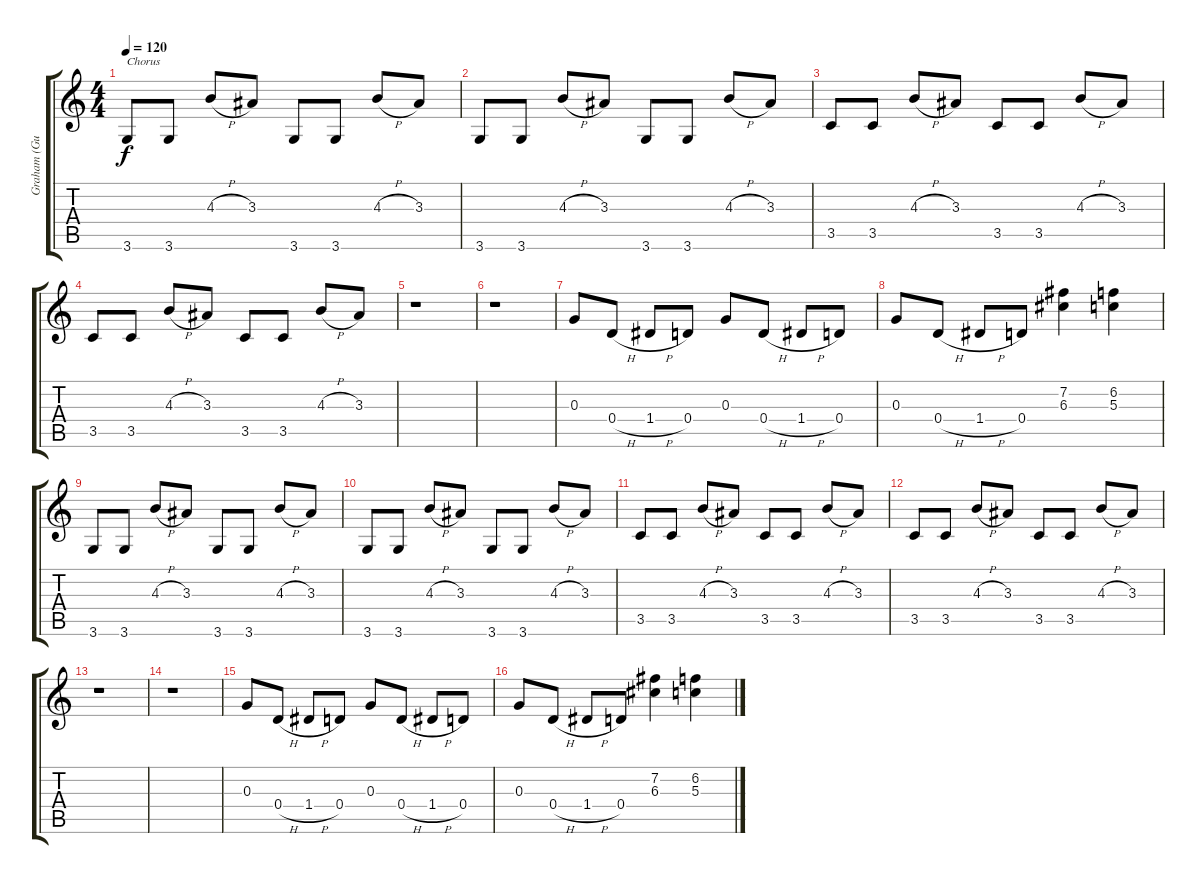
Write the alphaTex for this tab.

\track ("Graham (Guitar)" "Graham (Gu") {instrument distortionguitar}
\staff {score tabs}
\tuning (E4 B3 G3 D3 A2 E2) {hide}
\ts (4 4)
\tempo 120
\clef g2
\ks c
3.6.8{txt "Chorus" dy f} 3.6.8 4.3{h}.8 3.3.8 3.6.8 3.6.8 4.3{h}.8 3.3.8 |
3.6.8 3.6.8 4.3{h}.8 3.3.8 3.6.8 3.6.8 4.3{h}.8 3.3.8 |
3.5.8 3.5.8 4.3{h}.8 3.3.8 3.5.8 3.5.8 4.3{h}.8 3.3.8 |
3.5.8 3.5.8 4.3{h}.8 3.3.8 3.5.8 3.5.8 4.3{h}.8 3.3.8 |
r.1 |
r.1 |
0.3.8 0.4{h}.8 1.4{h}.8 0.4.8 0.3.8 0.4{h}.8 1.4{h}.8 0.4.8 |
0.3.8 0.4{h}.8 1.4{h}.8 0.4.8 (7.2 6.3).4 (6.2 5.3).4 |
3.6.8 3.6.8 4.3{h}.8 3.3.8 3.6.8 3.6.8 4.3{h}.8 3.3.8 |
3.6.8 3.6.8 4.3{h}.8 3.3.8 3.6.8 3.6.8 4.3{h}.8 3.3.8 |
3.5.8 3.5.8 4.3{h}.8 3.3.8 3.5.8 3.5.8 4.3{h}.8 3.3.8 |
3.5.8 3.5.8 4.3{h}.8 3.3.8 3.5.8 3.5.8 4.3{h}.8 3.3.8 |
r.1 |
r.1 |
0.3.8 0.4{h}.8 1.4{h}.8 0.4.8 0.3.8 0.4{h}.8 1.4{h}.8 0.4.8 |
0.3.8 0.4{h}.8 1.4{h}.8 0.4.8 (7.2 6.3).4 (6.2 5.3).4
